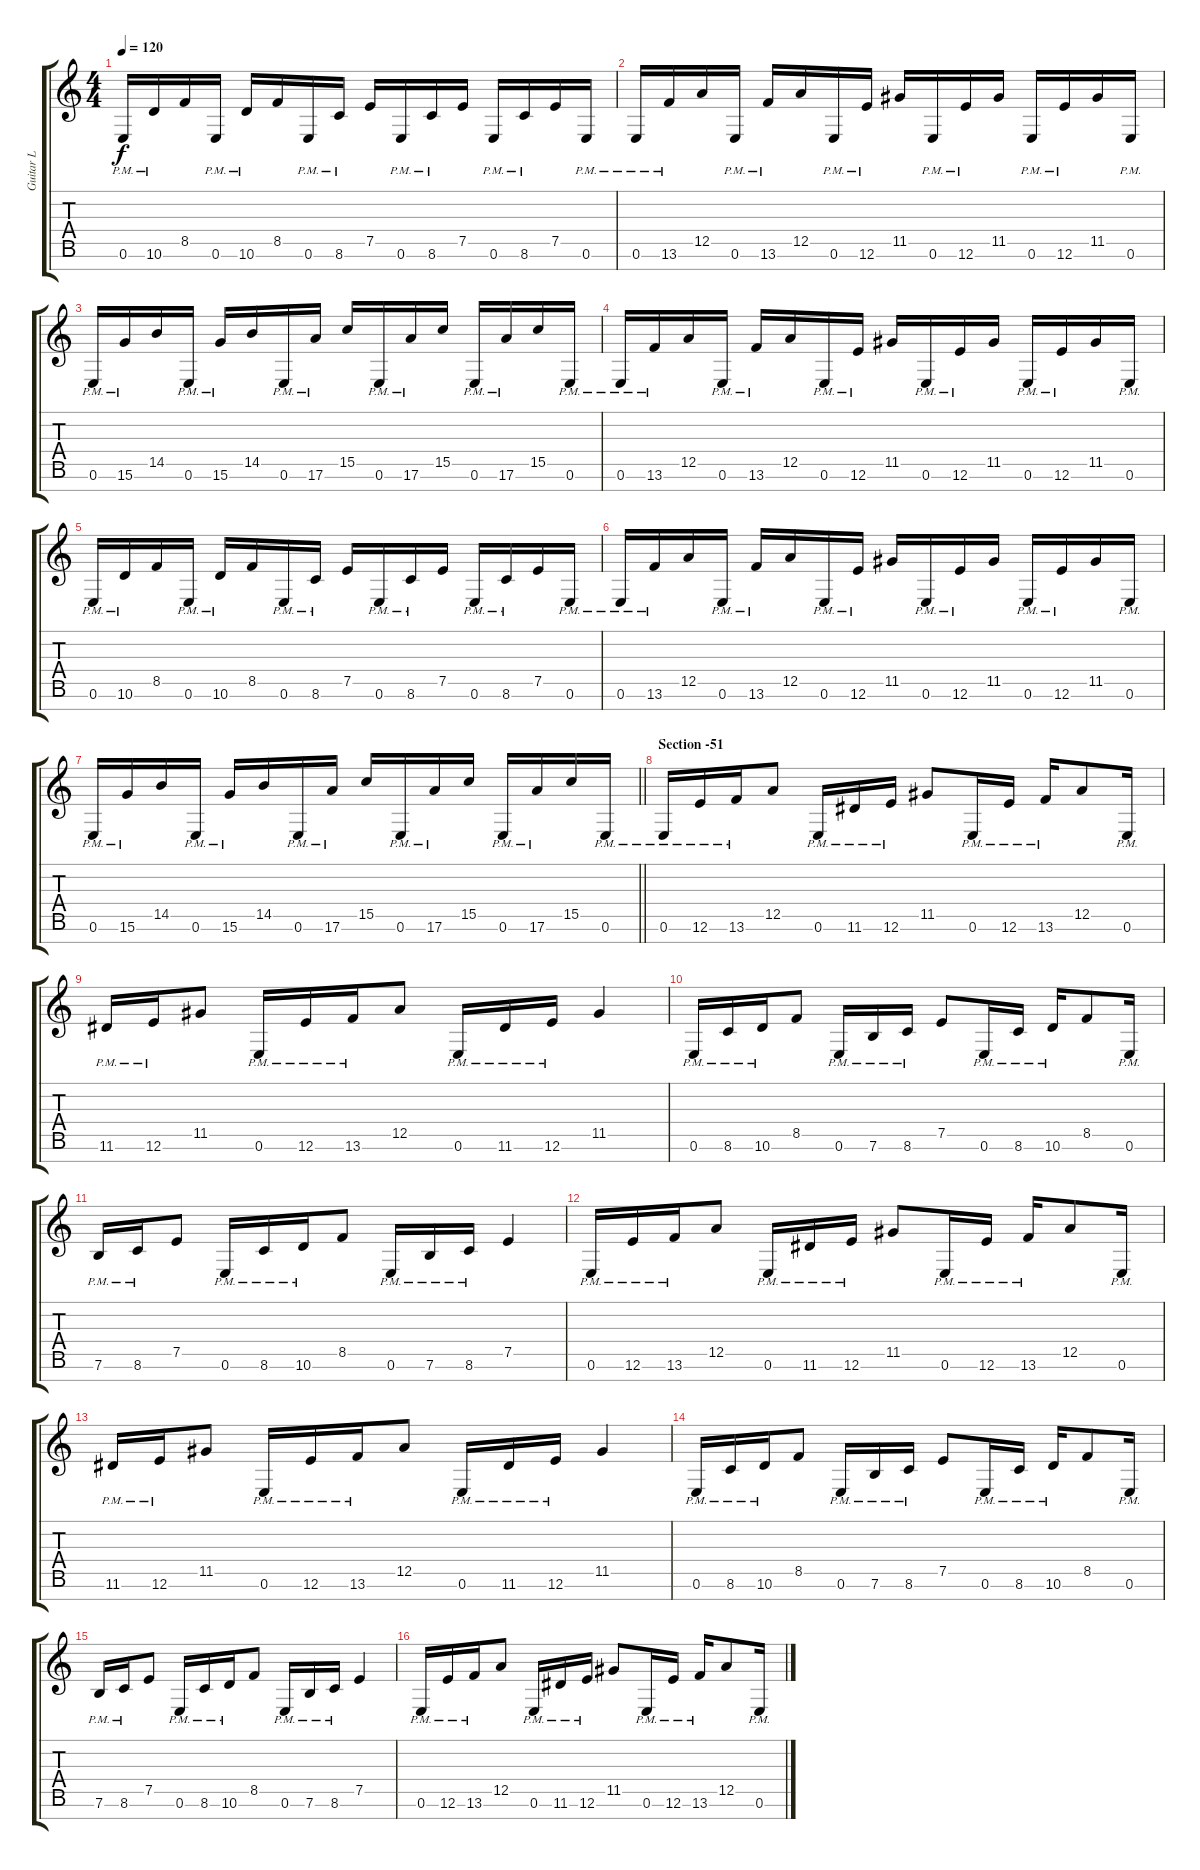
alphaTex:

\track ("Guitar L" "Guitar L") {instrument distortionguitar}
\staff {score tabs}
\tuning (E4 B3 G3 D3 A2 E2 B1) {hide}
\ts (4 4)
\tempo 120
\clef g2
\ks c
0.6{pm}.16{dy f} 10.6{pm}.16 8.5.16 0.6{pm}.16 10.6{pm}.16 8.5.16 0.6{pm}.16 8.6{pm}.16 7.5.16 0.6{pm}.16 8.6{pm}.16 7.5.16 0.6{pm}.16 8.6{pm}.16 7.5.16 0.6{pm}.16 |
0.6{pm}.16 13.6{pm}.16 12.5.16 0.6{pm}.16 13.6{pm}.16 12.5.16 0.6{pm}.16 12.6{pm}.16 11.5.16 0.6{pm}.16 12.6{pm}.16 11.5.16 0.6{pm}.16 12.6{pm}.16 11.5.16 0.6{pm}.16 |
0.6{pm}.16 15.6{pm}.16 14.5.16 0.6{pm}.16 15.6{pm}.16 14.5.16 0.6{pm}.16 17.6{pm}.16 15.5.16 0.6{pm}.16 17.6{pm}.16 15.5.16 0.6{pm}.16 17.6{pm}.16 15.5.16 0.6{pm}.16 |
0.6{pm}.16 13.6{pm}.16 12.5.16 0.6{pm}.16 13.6{pm}.16 12.5.16 0.6{pm}.16 12.6{pm}.16 11.5.16 0.6{pm}.16 12.6{pm}.16 11.5.16 0.6{pm}.16 12.6{pm}.16 11.5.16 0.6{pm}.16 |
0.6{pm}.16 10.6{pm}.16 8.5.16 0.6{pm}.16 10.6{pm}.16 8.5.16 0.6{pm}.16 8.6{pm}.16 7.5.16 0.6{pm}.16 8.6{pm}.16 7.5.16 0.6{pm}.16 8.6{pm}.16 7.5.16 0.6{pm}.16 |
0.6{pm}.16 13.6{pm}.16 12.5.16 0.6{pm}.16 13.6{pm}.16 12.5.16 0.6{pm}.16 12.6{pm}.16 11.5.16 0.6{pm}.16 12.6{pm}.16 11.5.16 0.6{pm}.16 12.6{pm}.16 11.5.16 0.6{pm}.16 |
\barLineRight lightlight
0.6{pm}.16 15.6{pm}.16 14.5.16 0.6{pm}.16 15.6{pm}.16 14.5.16 0.6{pm}.16 17.6{pm}.16 15.5.16 0.6{pm}.16 17.6{pm}.16 15.5.16 0.6{pm}.16 17.6{pm}.16 15.5.16 0.6{pm}.16 |
\section ("" "Section -51")
0.6{pm}.16 12.6{pm}.16 13.6{pm}.16 12.5.8 0.6{pm}.16 11.6{pm}.16 12.6{pm}.16 11.5.8 0.6{pm}.16 12.6{pm}.16 13.6{pm}.16 12.5.8 0.6{pm}.16 |
11.6{pm}.16 12.6{pm}.16 11.5.8 0.6{pm}.16 12.6{pm}.16 13.6{pm}.16 12.5.8 0.6{pm}.16 11.6{pm}.16 12.6{pm}.16 11.5.4 |
0.6{pm}.16 8.6{pm}.16 10.6{pm}.16 8.5.8 0.6{pm}.16 7.6{pm}.16 8.6{pm}.16 7.5.8 0.6{pm}.16 8.6{pm}.16 10.6{pm}.16 8.5.8 0.6{pm}.16 |
7.6{pm}.16 8.6{pm}.16 7.5.8 0.6{pm}.16 8.6{pm}.16 10.6{pm}.16 8.5.8 0.6{pm}.16 7.6{pm}.16 8.6{pm}.16 7.5.4 |
0.6{pm}.16 12.6{pm}.16 13.6{pm}.16 12.5.8 0.6{pm}.16 11.6{pm}.16 12.6{pm}.16 11.5.8 0.6{pm}.16 12.6{pm}.16 13.6{pm}.16 12.5.8 0.6{pm}.16 |
11.6{pm}.16 12.6{pm}.16 11.5.8 0.6{pm}.16 12.6{pm}.16 13.6{pm}.16 12.5.8 0.6{pm}.16 11.6{pm}.16 12.6{pm}.16 11.5.4 |
0.6{pm}.16 8.6{pm}.16 10.6{pm}.16 8.5.8 0.6{pm}.16 7.6{pm}.16 8.6{pm}.16 7.5.8 0.6{pm}.16 8.6{pm}.16 10.6{pm}.16 8.5.8 0.6{pm}.16 |
7.6{pm}.16 8.6{pm}.16 7.5.8 0.6{pm}.16 8.6{pm}.16 10.6{pm}.16 8.5.8 0.6{pm}.16 7.6{pm}.16 8.6{pm}.16 7.5.4 |
0.6{pm}.16 12.6{pm}.16 13.6{pm}.16 12.5.8 0.6{pm}.16 11.6{pm}.16 12.6{pm}.16 11.5.8 0.6{pm}.16 12.6{pm}.16 13.6{pm}.16 12.5.8 0.6{pm}.16
